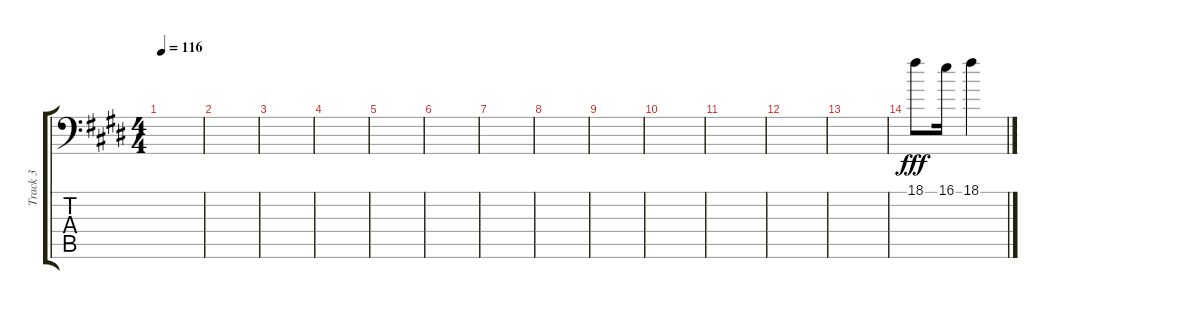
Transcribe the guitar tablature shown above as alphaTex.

\track ("Track 3" "Track 3") {instrument electricbassfinger}
\staff {score tabs}
\tuning (C3 G2 D2 A1 E1 B0) {hide}
\ts (4 4)
\tempo 116
\clef f4
\ks c#minor
|
|
|
|
|
|
|
|
|
|
|
|
|
18.1.8{dy fff} 16.1.16 18.1.4
